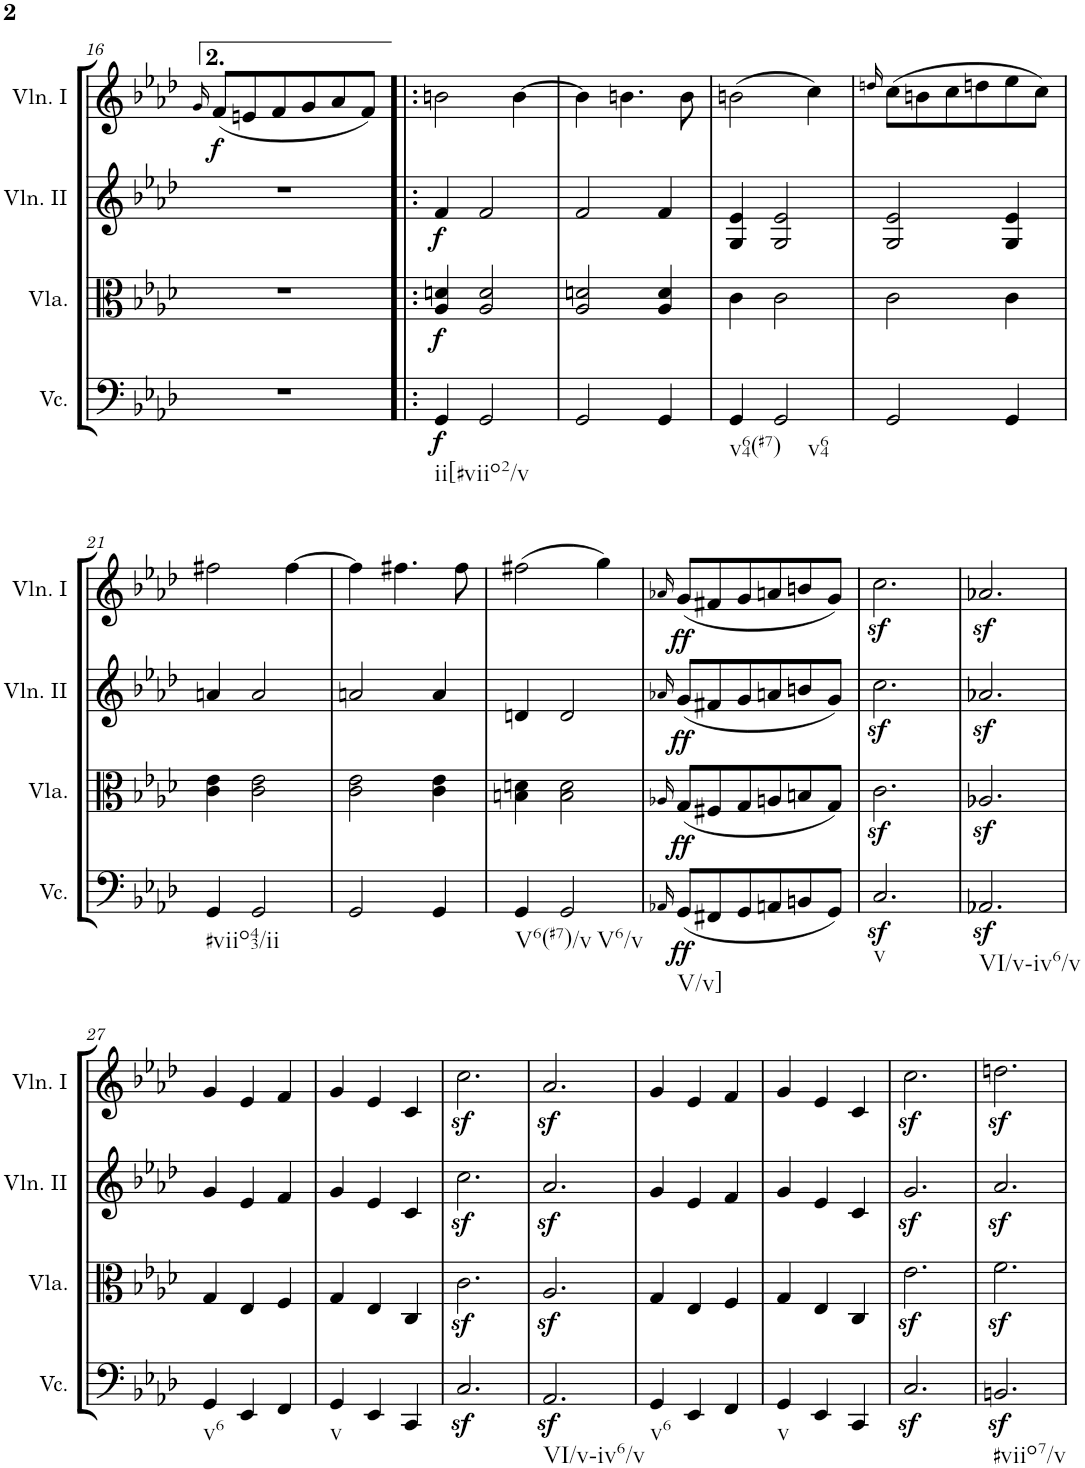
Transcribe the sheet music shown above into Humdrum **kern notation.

**kern	**dynam	**kern	**dynam	**kern	**dynam	**kern	**dynam
*part4	*part4	*part3	*part3	*part2	*part2	*part1	*part1
*staff4	*staff4	*staff3	*staff3	*staff2	*staff2	*staff1	*staff1
*I"Violoncello	*	*I"Viola	*	*I"Violino II	*	*I"Violino I	*
*I'Vc.	*	*I'Vla.	*	*I'Vln. II	*	*I'Vln. I	*
!!LO:PB:g=z
*clefF4	*	*clefC3	*	*clefG2	*	*clefG2	*
*k[b-e-a-d-]	*	*k[b-e-a-d-]	*	*k[b-e-a-d-]	*	*k[b-e-a-d-]	*
*M3/4	*	*M3/4	*	*M3/4	*	*M3/4	*
=16	=16	=16	=16	=16	=16	=16	=16
.	.	.	.	.	.	16qg/	.
!	!	!	!	!	!	!	!LO:DY:b
2.r	.	2.r	.	2.r	.	(8f/L	f
.	.	.	.	.	.	8en/	.
.	.	.	.	.	.	8f/	.
.	.	.	.	.	.	8g/	.
.	.	.	.	.	.	8a-/	.
.	.	.	.	.	.	8f/J)	.
=17!|:	=17!|:	=17!|:	=17!|:	=17!|:	=17!|:	=17!|:	=17!|:
!LO:TX:b:t=ii[#viio2/v	!	!	!	!	!	!	!
!	!LO:DY:b	!	!LO:DY:b	!	!LO:DY:b	!	!
4GG/	f	4A-/ 4dn/	f	4f/	f	2bn\	.
2GG/	.	2A-/ 2d/	.	2f/	.	.	.
.	.	.	.	.	.	[4b\	.
=18	=18	=18	=18	=18	=18	=18	=18
2GG/	.	2A-/ 2dn/	.	2f/	.	4b\]	.
.	.	.	.	.	.	4.bn\	.
4GG/	.	4A-/ 4d/	.	4f/	.	.	.
.	.	.	.	.	.	8b\	.
=19	=19	=19	=19	=19	=19	=19	=19
!LO:TX:b:t=v64(#7)	!	!	!	!	!	!	!
4GG/	.	4c\	.	4G/ 4e-/	.	(2bn\	.
!LO:TX:b:t=v64	!	!	!	!	!	!	!
2GG/	.	2c\	.	2G/ 2e-/	.	.	.
.	.	.	.	.	.	4cc\)	.
=20	=20	=20	=20	=20	=20	=20	=20
.	.	.	.	.	.	16qddn/	.
2GG/	.	2c\	.	2G/ 2e-/	.	(8cc\L	.
.	.	.	.	.	.	8bn\	.
.	.	.	.	.	.	8cc\	.
.	.	.	.	.	.	8ddn\	.
4GG/	.	4c\	.	4G/ 4e-/	.	8ee-\	.
.	.	.	.	.	.	8cc\J)	.
!!LO:LB:g=z
=21	=21	=21	=21	=21	=21	=21	=21
!LO:TX:b:t=#viio43/ii	!	!	!	!	!	!	!
4GG/	.	4c\ 4e-\	.	4an/	.	2ff#X\	.
2GG/	.	2c\ 2e-\	.	2a/	.	.	.
.	.	.	.	.	.	[4ff#\	.
=22	=22	=22	=22	=22	=22	=22	=22
2GG/	.	2c\ 2e-\	.	2an/	.	4ff#\]	.
.	.	.	.	.	.	4.ff#X\	.
4GG/	.	4c\ 4e-\	.	4a/	.	.	.
.	.	.	.	.	.	8ff#\	.
=23	=23	=23	=23	=23	=23	=23	=23
!LO:TX:b:t=V6(#7)/v	!	!	!	!	!	!	!
4GG/	.	4Bn\ 4dn\	.	4dn/	.	(2ff#X\	.
!LO:TX:b:t=V6/v	!	!	!	!	!	!	!
2GG/	.	2B\ 2d\	.	2d/	.	.	.
.	.	.	.	.	.	4gg\)	.
=24	=24	=24	=24	=24	=24	=24	=24
16qAA-X/	.	16qA-X/	.	16qa-X/	.	16qa-X/	.
!LO:TX:b:t=V/v]	!	!	!	!	!	!	!
!	!LO:DY:b	!	!LO:DY:b	!	!LO:DY:b	!	!LO:DY:b
(8GG/L	ff	(8G/L	ff	(8g/L	ff	(8g/L	ff
8FF#X/	.	8F#X/	.	8f#X/	.	8f#X/	.
8GG/	.	8G/	.	8g/	.	8g/	.
8AAn/	.	8An/	.	8an/	.	8an/	.
8BBn/	.	8Bn/	.	8bn/	.	8bn/	.
8GG/J)	.	8G/J)	.	8g/J)	.	8g/J)	.
=25	=25	=25	=25	=25	=25	=25	=25
!LO:TX:b:t=v	!	!	!	!	!	!	!
2.Cz</	.	2.cz<\	.	2.ccz<\	.	2.ccz<\	.
=26	=26	=26	=26	=26	=26	=26	=26
!LO:TX:b:t=VI/v-iv6/v	!	!	!	!	!	!	!
2.AA-Xz</	.	2.A-Xz</	.	2.a-Xz</	.	2.a-Xz</	.
!!LO:LB:g=z
=27	=27	=27	=27	=27	=27	=27	=27
!LO:TX:b:t=v6	!	!	!	!	!	!	!
4GG/	.	4G/	.	4g/	.	4g/	.
4EE-/	.	4E-/	.	4e-/	.	4e-/	.
4FF/	.	4F/	.	4f/	.	4f/	.
=28	=28	=28	=28	=28	=28	=28	=28
!LO:TX:b:t=v	!	!	!	!	!	!	!
4GG/	.	4G/	.	4g/	.	4g/	.
4EE-/	.	4E-/	.	4e-/	.	4e-/	.
4CC/	.	4C/	.	4c/	.	4c/	.
=29	=29	=29	=29	=29	=29	=29	=29
2.Cz</	.	2.cz<\	.	2.ccz<\	.	2.ccz<\	.
=30	=30	=30	=30	=30	=30	=30	=30
!LO:TX:b:t=VI/v-iv6/v	!	!	!	!	!	!	!
2.AA-z</	.	2.A-z</	.	2.a-z</	.	2.a-z</	.
=31	=31	=31	=31	=31	=31	=31	=31
!LO:TX:b:t=v6	!	!	!	!	!	!	!
4GG/	.	4G/	.	4g/	.	4g/	.
4EE-/	.	4E-/	.	4e-/	.	4e-/	.
4FF/	.	4F/	.	4f/	.	4f/	.
=32	=32	=32	=32	=32	=32	=32	=32
!LO:TX:b:t=v	!	!	!	!	!	!	!
4GG/	.	4G/	.	4g/	.	4g/	.
4EE-/	.	4E-/	.	4e-/	.	4e-/	.
4CC/	.	4C/	.	4c/	.	4c/	.
=33	=33	=33	=33	=33	=33	=33	=33
2.Cz</	.	2.e-z<\	.	2.gz</	.	2.ccz<\	.
=34	=34	=34	=34	=34	=34	=34	=34
!LO:TX:b:t=#viio7/v	!	!	!	!	!	!	!
2.BBnz</	.	2.fz<\	.	2.a-z</	.	2.ddnz<\	.
=	=	=	=	=	=	=	=
*-	*-	*-	*-	*-	*-	*-	*-
